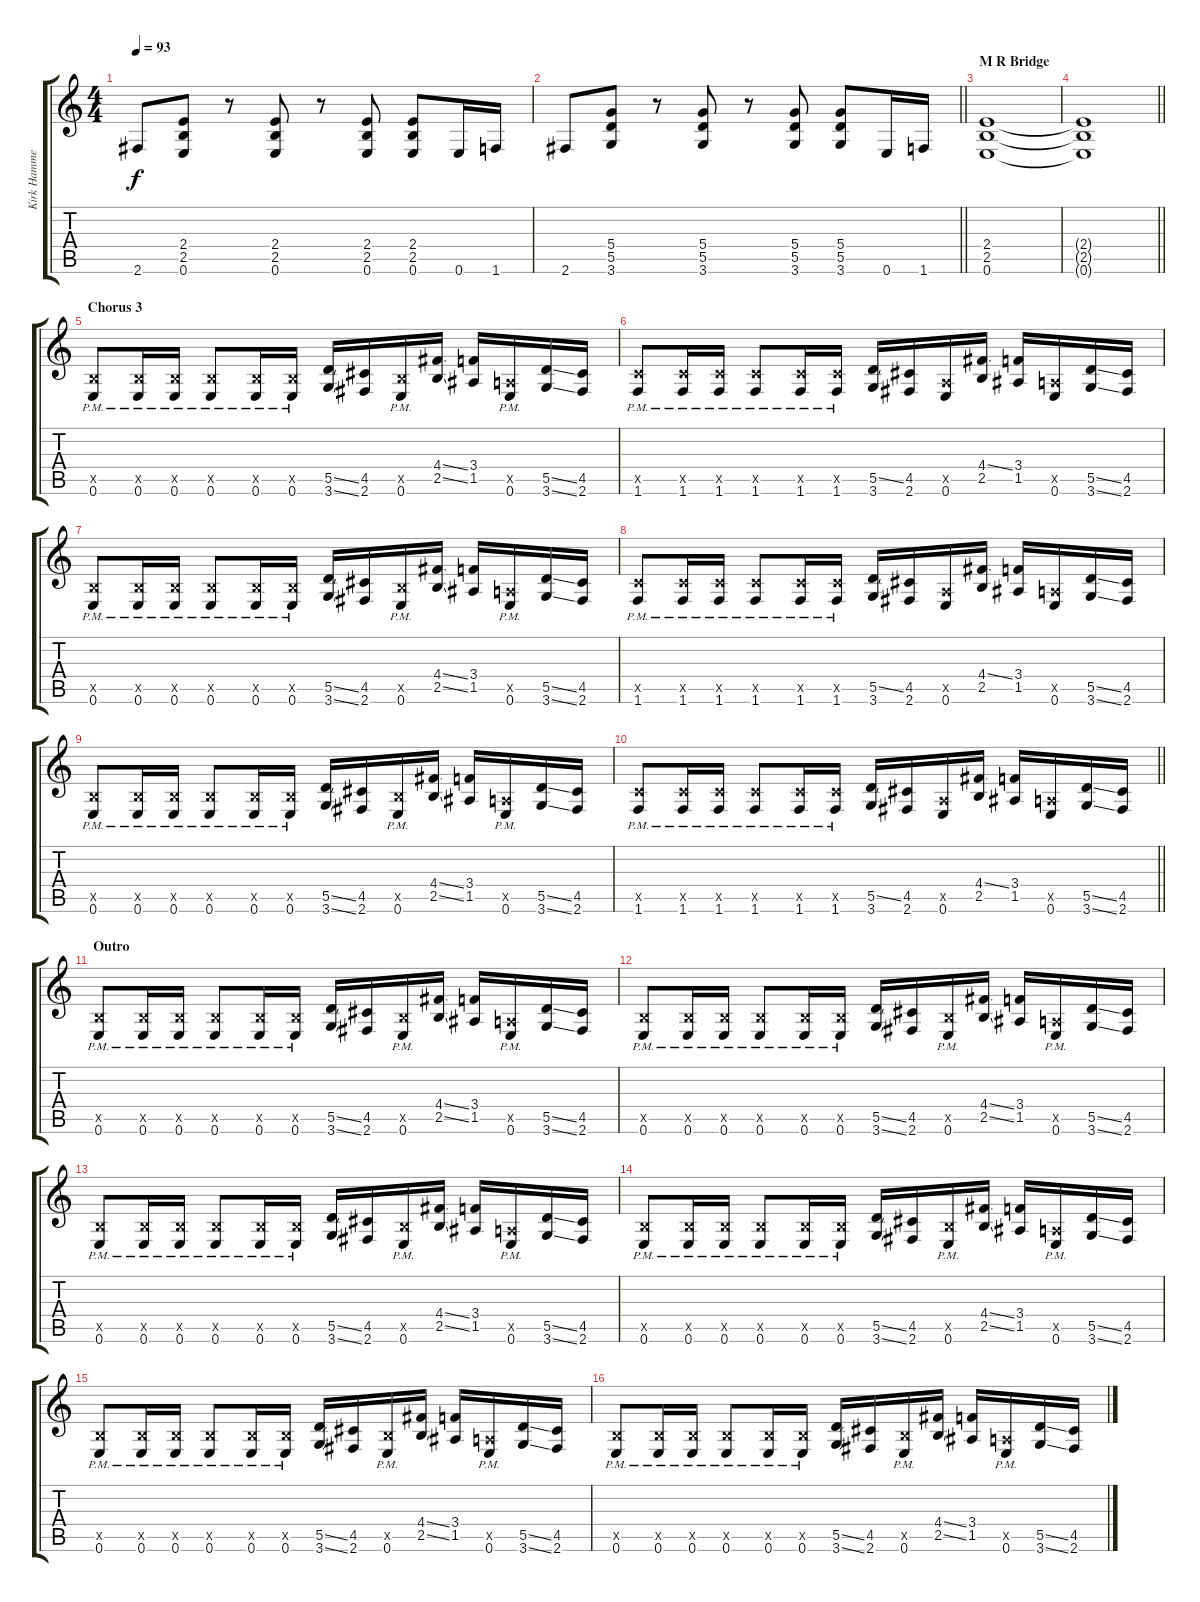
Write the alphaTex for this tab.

\track ("Kirk Hammet" "Kirk Hamme") {instrument distortionguitar}
\staff {score tabs}
\tuning (E4 B3 G3 D3 A2 E2) {hide}
\ts (4 4)
\tempo 93
\clef g2
\ks c
2.6.8{dy f} (2.4 2.5 0.6).8 r.8 (2.4 2.5 0.6).8 r.8 (2.4 2.5 0.6).8 (2.4 2.5 0.6).8 0.6.16 1.6.16 |
\barLineRight lightlight
2.6.8 (5.4 5.5 3.6).8 r.8 (5.4 5.5 3.6).8 r.8 (5.4 5.5 3.6).8 (5.4 5.5 3.6).8 0.6.16 1.6.16 |
\section ("" "M R Bridge")
(2.4 2.5 0.6).1 |
\barLineRight lightlight
(2.4{t} 2.5{t} 0.6{t}).1 |
\section ("" "Chorus 3")
(2.5{x} 0.6{pm}).8 (2.5{x} 0.6{pm}).16 (2.5{x} 0.6{pm}).16 (2.5{x} 0.6{pm}).8 (2.5{x} 0.6{pm}).16 (2.5{x} 0.6{pm}).16 (5.5{ss} 3.6{ss}).16 (4.5 2.6).16 (2.5{x} 0.6{pm}).16 (4.4{ss} 2.5{ss}).16 (3.4 1.5).16 (0.5{x} 0.6{pm}).16 (5.5{ss} 3.6{ss}).16 (4.5 2.6).16 |
(3.5{x} 1.6{pm}).8 (3.5{x} 1.6{pm}).16 (3.5{x} 1.6{pm}).16 (3.5{x} 1.6{pm}).8 (3.5{x} 1.6{pm}).16 (3.5{x} 1.6{pm}).16 (5.5{ss} 3.6).16 (4.5 2.6).16 (0.5{x} 0.6).16 (4.4{ss} 2.5).16 (3.4 1.5).16 (0.5{x} 0.6).16 (5.5{ss} 3.6{ss}).16 (4.5 2.6).16 |
(2.5{x} 0.6{pm}).8 (2.5{x} 0.6{pm}).16 (2.5{x} 0.6{pm}).16 (2.5{x} 0.6{pm}).8 (2.5{x} 0.6{pm}).16 (2.5{x} 0.6{pm}).16 (5.5{ss} 3.6{ss}).16 (4.5 2.6).16 (2.5{x} 0.6{pm}).16 (4.4{ss} 2.5{ss}).16 (3.4 1.5).16 (0.5{x} 0.6{pm}).16 (5.5{ss} 3.6{ss}).16 (4.5 2.6).16 |
(3.5{x} 1.6{pm}).8 (3.5{x} 1.6{pm}).16 (3.5{x} 1.6{pm}).16 (3.5{x} 1.6{pm}).8 (3.5{x} 1.6{pm}).16 (3.5{x} 1.6{pm}).16 (5.5{ss} 3.6).16 (4.5 2.6).16 (0.5{x} 0.6).16 (4.4{ss} 2.5).16 (3.4 1.5).16 (0.5{x} 0.6).16 (5.5{ss} 3.6{ss}).16 (4.5 2.6).16 |
(2.5{x} 0.6{pm}).8 (2.5{x} 0.6{pm}).16 (2.5{x} 0.6{pm}).16 (2.5{x} 0.6{pm}).8 (2.5{x} 0.6{pm}).16 (2.5{x} 0.6{pm}).16 (5.5{ss} 3.6{ss}).16 (4.5 2.6).16 (2.5{x} 0.6{pm}).16 (4.4{ss} 2.5{ss}).16 (3.4 1.5).16 (0.5{x} 0.6{pm}).16 (5.5{ss} 3.6{ss}).16 (4.5 2.6).16 |
\barLineRight lightlight
(3.5{x} 1.6{pm}).8 (3.5{x} 1.6{pm}).16 (3.5{x} 1.6{pm}).16 (3.5{x} 1.6{pm}).8 (3.5{x} 1.6{pm}).16 (3.5{x} 1.6{pm}).16 (5.5{ss} 3.6).16 (4.5 2.6).16 (0.5{x} 0.6).16 (4.4{ss} 2.5).16 (3.4 1.5).16 (0.5{x} 0.6).16 (5.5{ss} 3.6{ss}).16 (4.5 2.6).16 |
\section ("" "Outro")
(2.5{x} 0.6{pm}).8 (2.5{x} 0.6{pm}).16 (2.5{x} 0.6{pm}).16 (2.5{x} 0.6{pm}).8 (2.5{x} 0.6{pm}).16 (2.5{x} 0.6{pm}).16 (5.5{ss} 3.6{ss}).16 (4.5 2.6).16 (2.5{x} 0.6{pm}).16 (4.4{ss} 2.5{ss}).16 (3.4 1.5).16 (0.5{x} 0.6{pm}).16 (5.5{ss} 3.6{ss}).16 (4.5 2.6).16 |
(2.5{x} 0.6{pm}).8 (2.5{x} 0.6{pm}).16 (2.5{x} 0.6{pm}).16 (2.5{x} 0.6{pm}).8 (2.5{x} 0.6{pm}).16 (2.5{x} 0.6{pm}).16 (5.5{ss} 3.6{ss}).16 (4.5 2.6).16 (2.5{x} 0.6{pm}).16 (4.4{ss} 2.5{ss}).16 (3.4 1.5).16 (0.5{x} 0.6{pm}).16 (5.5{ss} 3.6{ss}).16 (4.5 2.6).16 |
(2.5{x} 0.6{pm}).8 (2.5{x} 0.6{pm}).16 (2.5{x} 0.6{pm}).16 (2.5{x} 0.6{pm}).8 (2.5{x} 0.6{pm}).16 (2.5{x} 0.6{pm}).16 (5.5{ss} 3.6{ss}).16 (4.5 2.6).16 (2.5{x} 0.6{pm}).16 (4.4{ss} 2.5{ss}).16 (3.4 1.5).16 (0.5{x} 0.6{pm}).16 (5.5{ss} 3.6{ss}).16 (4.5 2.6).16 |
(2.5{x} 0.6{pm}).8 (2.5{x} 0.6{pm}).16 (2.5{x} 0.6{pm}).16 (2.5{x} 0.6{pm}).8 (2.5{x} 0.6{pm}).16 (2.5{x} 0.6{pm}).16 (5.5{ss} 3.6{ss}).16 (4.5 2.6).16 (2.5{x} 0.6{pm}).16 (4.4{ss} 2.5{ss}).16 (3.4 1.5).16 (0.5{x} 0.6{pm}).16 (5.5{ss} 3.6{ss}).16 (4.5 2.6).16 |
(2.5{x} 0.6{pm}).8 (2.5{x} 0.6{pm}).16 (2.5{x} 0.6{pm}).16 (2.5{x} 0.6{pm}).8 (2.5{x} 0.6{pm}).16 (2.5{x} 0.6{pm}).16 (5.5{ss} 3.6{ss}).16 (4.5 2.6).16 (2.5{x} 0.6{pm}).16 (4.4{ss} 2.5{ss}).16 (3.4 1.5).16 (0.5{x} 0.6{pm}).16 (5.5{ss} 3.6{ss}).16 (4.5 2.6).16 |
(2.5{x} 0.6{pm}).8 (2.5{x} 0.6{pm}).16 (2.5{x} 0.6{pm}).16 (2.5{x} 0.6{pm}).8 (2.5{x} 0.6{pm}).16 (2.5{x} 0.6{pm}).16 (5.5{ss} 3.6{ss}).16 (4.5 2.6).16 (2.5{x} 0.6{pm}).16 (4.4{ss} 2.5{ss}).16 (3.4 1.5).16 (0.5{x} 0.6{pm}).16 (5.5{ss} 3.6{ss}).16 (4.5 2.6).16
